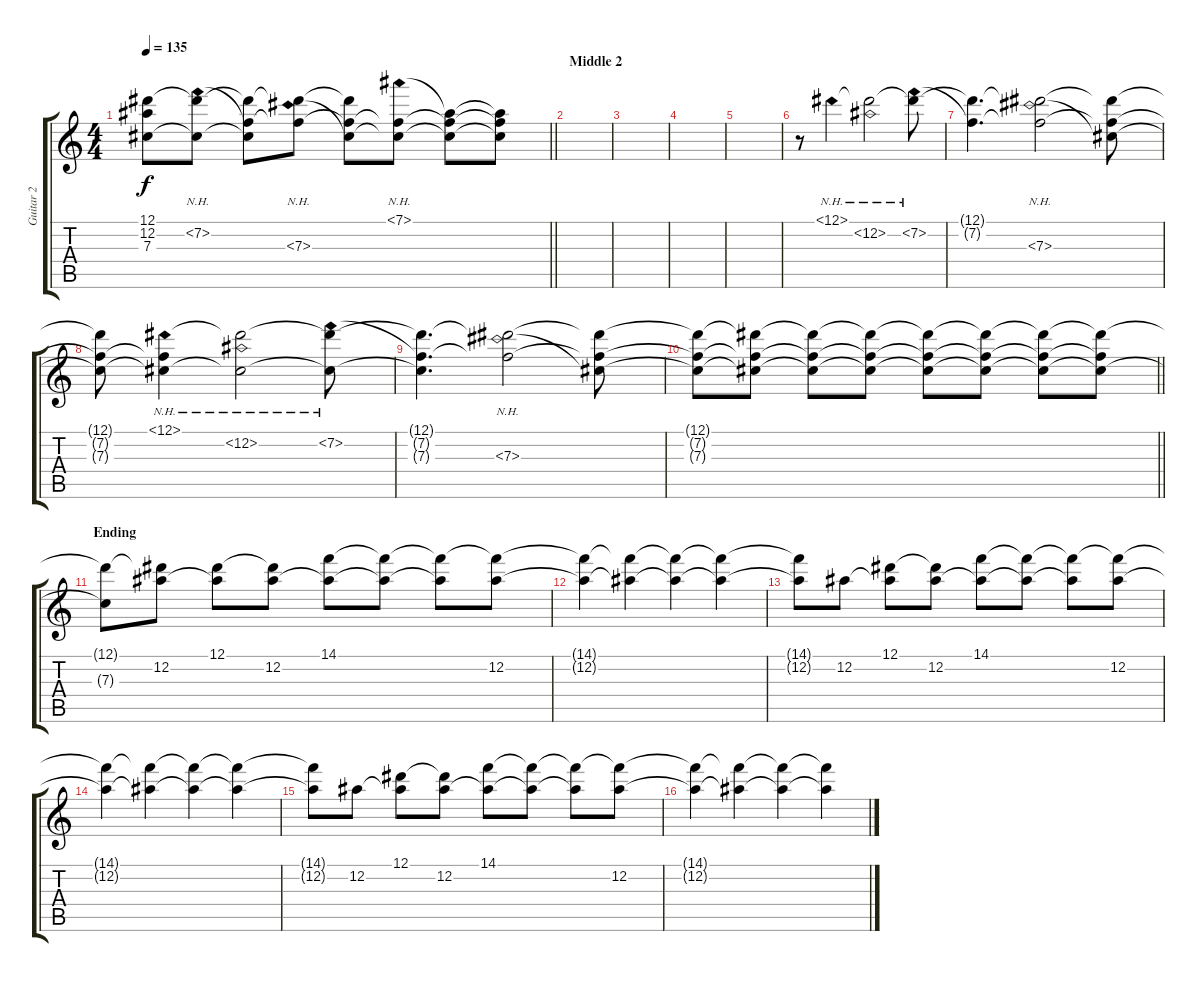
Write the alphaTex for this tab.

\track ("Guitar 2" "Guitar 2") {instrument electricguitarclean}
\staff {score tabs}
\tuning (Eb4 Bb3 Gb3 Db3 Ab2 Eb2) {hide}
\ts (4 4)
\tempo 135
\clef g2
\barLineRight lightlight
\ks c
(12.1{t} 12.2{t} 7.3{t}).8{dy f} (12.1{t} 7.2{nh} 7.3{t}).8 (12.1{t} 7.2{t} 7.3{t}).8 (12.1{t} 7.2{t} 7.3{nh}).8 (12.1{t} 7.2{t} 7.3{t}).8 (7.1{nh} 7.2{t} 7.3{t}).8 (7.1{t} 7.2{t} 7.3{t}).8 (7.1{t} 7.2{t} 7.3{t}).8 |
\section ("" "Middle 2")
|
|
|
|
r.8 12.1{nh}.4 (12.1{t} 12.2{nh}).2 (12.1{t} 7.2{nh}).8 |
(12.1{t} 7.2{t}).4{d} (12.1{t} 7.2{t} 7.3{nh}).2 (12.1{t} 7.2{t} 7.3{t}).8 |
(12.1{t} 7.2{t} 7.3{t}).8 (12.1{nh} 7.2{t} 7.3{t}).4 (12.1{t} 12.2{nh} 7.3{t}).2 (12.1{t} 7.2{nh} 7.3{t}).8 |
(12.1{t} 7.2{t} 7.3{t}).4{d} (12.1{t} 7.2{t} 7.3{nh}).2 (12.1{t} 7.2{t} 7.3{t}).8 |
\barLineRight lightlight
(12.1{t} 7.2{t} 7.3{t}).8 (12.1{t} 7.2{t} 7.3{t}).8 (12.1{t} 7.2{t} 7.3{t}).8 (12.1{t} 7.2{t} 7.3{t}).8 (12.1{t} 7.2{t} 7.3{t}).8 (12.1{t} 7.2{t} 7.3{t}).8 (12.1{t} 7.2{t} 7.3{t}).8 (12.1{t} 7.2{t} 7.3{t}).8 |
\section ("" "Ending")
(12.1{t} 7.3{t}).8 (12.1{t} 12.2).8 (12.1 12.2{t}).8 (12.1{t} 12.2).8 (14.1 12.2{t}).8 (14.1{t} 12.2{t}).8 (14.1{t} 12.2{t}).8 (14.1{t} 12.2).8 |
(14.1{t} 12.2{t}).4 (14.1{t} 12.2{t}).4 (14.1{t} 12.2{t}).4 (14.1{t} 12.2{t}).4 |
(14.1{t} 12.2{t}).8 12.2.8 (12.1 12.2{t}).8 (12.1{t} 12.2).8 (14.1 12.2{t}).8 (14.1{t} 12.2{t}).8 (14.1{t} 12.2{t}).8 (14.1{t} 12.2).8 |
(14.1{t} 12.2{t}).4 (14.1{t} 12.2{t}).4 (14.1{t} 12.2{t}).4 (14.1{t} 12.2{t}).4 |
(14.1{t} 12.2{t}).8 12.2.8 (12.1 12.2{t}).8 (12.1{t} 12.2).8 (14.1 12.2{t}).8 (14.1{t} 12.2{t}).8 (14.1{t} 12.2{t}).8 (14.1{t} 12.2).8 |
(14.1{t} 12.2{t}).4 (14.1{t} 12.2{t}).4 (14.1{t} 12.2{t}).4 (14.1{t} 12.2{t}).4
